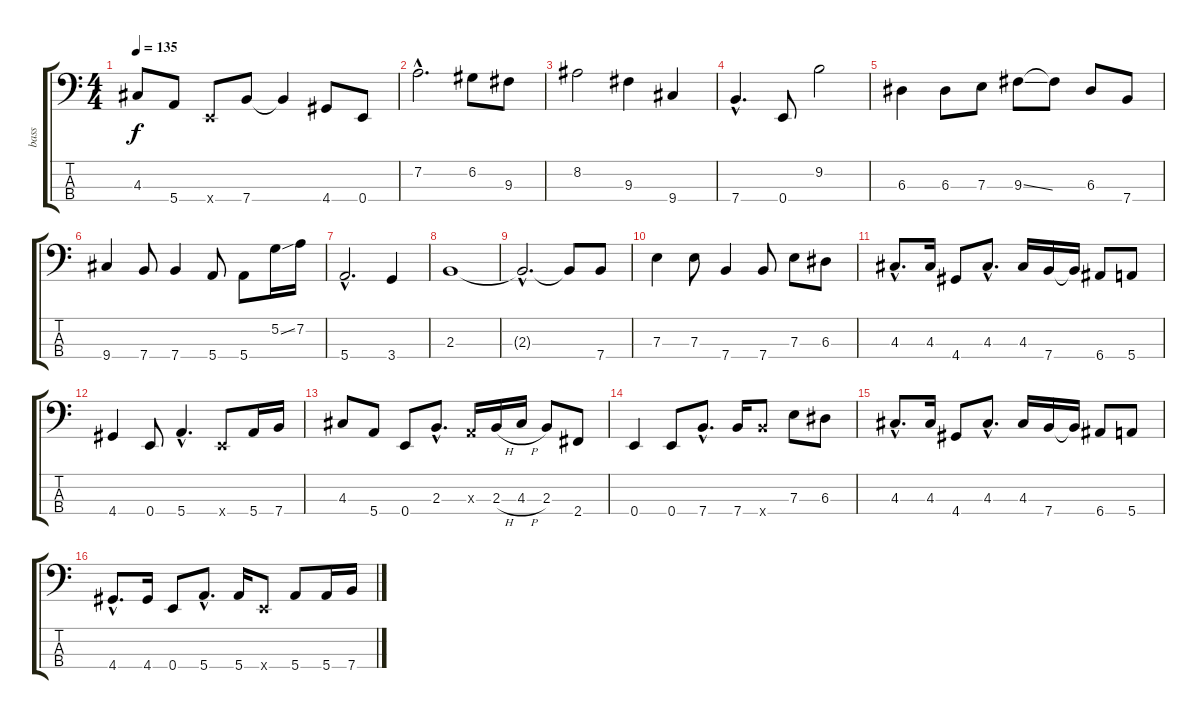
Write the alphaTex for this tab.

\track ("bass" "bass") {instrument electricbassfinger}
\staff {score tabs}
\tuning (G2 D2 A1 E1) {hide}
\ts (4 4)
\tempo 135
\clef f4
\ks c
4.3.8{dy f} 5.4.8 0.4{x}.8 7.4.8 7.4{t}.4 4.4.8 0.4.8 |
7.2{hac}.2{d} 6.2.8 9.3.8 |
8.2.2 9.3.4 9.4.4 |
7.4{hac}.4{d} 0.4.8 9.2.2 |
6.3.4 6.3.8 7.3.8 9.3{ss}.8 9.3{t}.8 6.3.8 7.4.8 |
9.4.4 7.4.8 7.4.4 5.4.8 5.4.8 5.2{ss}.16 7.2.16 |
5.4{hac}.2{d} 3.4.4 |
2.3.1 |
2.3{hac t}.2{d} 2.3{t}.8 7.4.8 |
7.3.4 7.3.8 7.4.4 7.4.8 7.3.8 6.3.8 |
4.3{hac}.8{d} 4.3.16 4.4.8 4.3{hac}.8{d} 4.3.16 7.4.16 7.4{t}.16 6.4.8 5.4.8 |
4.4.4 0.4.8 5.4{hac}.4{d} 0.4{x}.8 5.4.16 7.4.16 |
4.3.8 5.4.8 0.4.8 2.3{hac}.8{d} 0.3{x}.16 2.3{h}.16 4.3{h}.16 2.3.8 2.4.8 |
0.4.4 0.4.8 7.4{hac}.8{d} 7.4.16 7.4{x}.8 7.3.8 6.3.8 |
4.3{hac}.8{d} 4.3.16 4.4.8 4.3{hac}.8{d} 4.3.16 7.4.16 7.4{t}.16 6.4.8 5.4.8 |
4.4{hac}.8{d} 4.4.16 0.4.8 5.4{hac}.8{d} 5.4.16 0.4{x}.8 5.4.8 5.4.16 7.4.16
